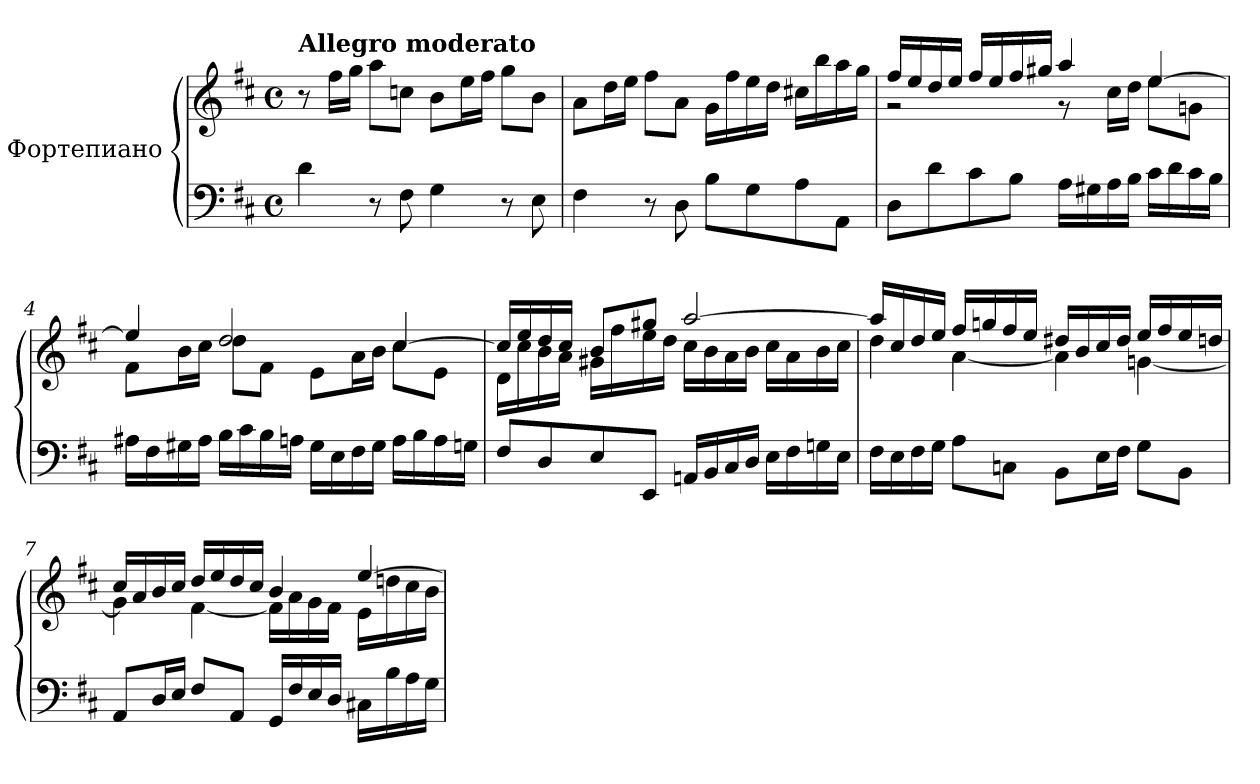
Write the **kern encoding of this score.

**kern	**kern
*part1	*part1
*staff2	*staff1
*I"Фортепиано	*
*clefF4	*clefG2
*k[f#c#]	*k[f#c#]
*M4/4	*M4/4
*met(c)	*met(c)
=1	=1
!	!LO:TX:a:B:t=Allegro moderato
4d\	8r
.	16ff#\LL
.	16gg\JJ
8r	8aa\L
8F#<\	8ccn\J
4G\	8b\L
.	16ee\L
.	16ff#\JJ
8r	8gg\L
8E\	8b\J
=2	=2
4F#\	8a\L
.	16dd\L
.	16ee\JJ
8r	8ff#\L
8D\	8a\J
8B\L	16g\LL
.	16ff#\
8G\	16ee\
.	16dd\JJ
8A\	16cc#X\LL
.	16bb\
8AA\J	16aa\
.	16gg\JJ
=3	=3
*	*^
8D\L	16ff#/LL	2rg
.	16ee/	.
8d\	16dd/	.
.	16ee/JJ	.
8c#\	16ff#/LL	.
.	16ee/	.
8B<\J	16ff#/	.
.	16gg#X/JJ	.
16A<\LL	4aa/	8rg
16G#X\	.	.
16A\	.	16cc#>\LL
16B<\JJ	.	16dd\JJ
16c#<\LL	[4ee/	8ee\L
16d\	.	.
16c#\	.	8gn>\J
16B<\JJ	.	.
!!LO:LB:g=z	!!
=4	=4	=4
16A#X<\LL	4ee/]	8f#\L
16F#\	.	.
16G#X\	.	16b>\L
16A#\JJ	.	16cc#\JJ
16B\LL	2dd/	8dd\L
16c#\	.	.
16B<\	.	8f#>\J
16An\JJ	.	.
16G#\LL	.	8e\L
16E\	.	.
16F#\	.	16a>\L
16G#\JJ	.	16b\JJ
16A\LL	[4cc#/	8cc#>\L
16B\	.	.
16A\	.	8e>\J
16Gn<\JJ	.	.
=5	=5	=5
8F#</L	16cc#/LL]	16d\LL
.	16ee/	16cc#>\
8D</	16dd/	16b\
.	16cc#/JJ	16a\JJ
8E</	8b/L	16g#X>\LL
.	.	16ff#>\
8EE/J	8gg#X/J	16ee>\
.	.	16dd>\JJ
16AAn</LL	[2aa/	16cc#>\LL
16BB/	.	16b>\
16C#</	.	16a>\
16D/JJ	.	16b\JJ
16E\LL	.	16cc#\LL
16F#<\	.	16a\
16Gn\	.	16b\
16E\JJ	.	16cc#\JJ
!!LO:LB:g=z	!!
=6	=6	=6
16F#<\LL	16aa/LL]	4dd\
16E\	16cc#/	.
16F#\	16dd/	.
16G\JJ	16ee/JJ	.
8A\L	16ff#/LL	[4a\
.	16ggn/	.
8Cn<\J	16ff#/	.
.	16ee/JJ	.
8BB\L	16dd#X/LL	4a\]
.	16b/	.
16E<\L	16cc#/	.
16F#\JJ	16dd#/JJ	.
8G\L	16ee/LL	[4gn\
.	16ff#/	.
8BB<\J	16ee/	.
.	16ddn/JJ	.
=7	=7	=7
8AA/L	16cc#/LL	4g\]
.	16a/	.
16D</L	16b/	.
16E/JJ	16cc#/JJ	.
8F#</L	16dd/LL	[4f#\
.	16ee/	.
8AA</J	16dd/	.
.	16cc#/JJ	.
16GG/LL	4b/	16f#\LL]
16F#</	.	16a>\
16E/	.	16g>\
16D/JJ	.	16f#>\JJ
16C#X<\LL	[4ee/	16e>\LL
16B\	.	16ddn\
16A\	.	16cc#>\
16G<\JJ	.	16b>\JJ
*	*v	*v
=	=
*-	*-
